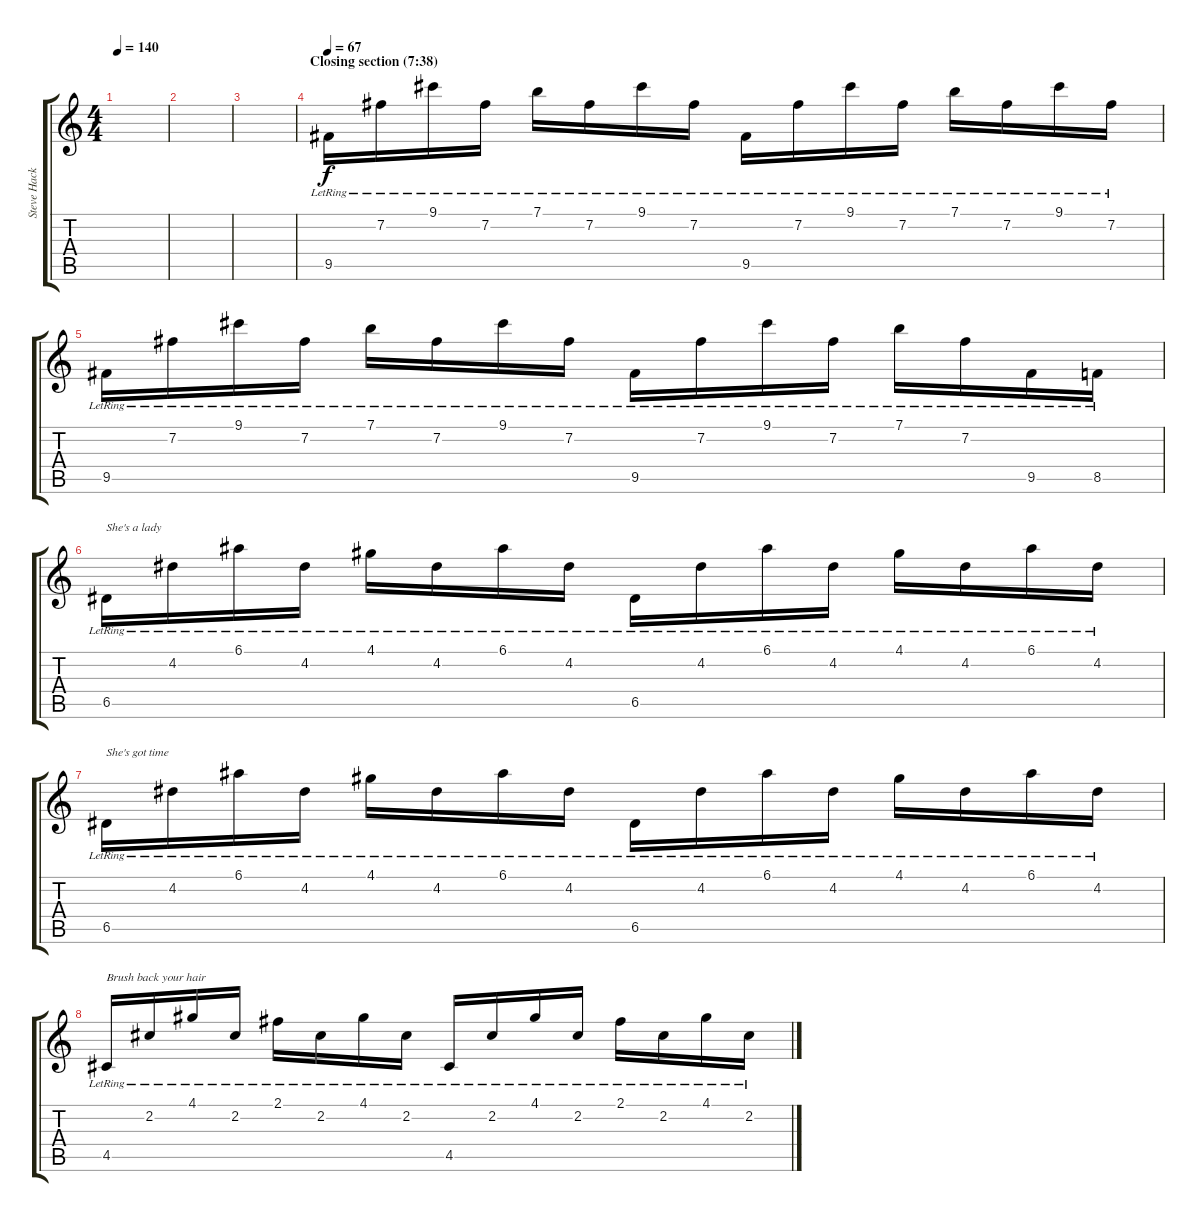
\track ("Steve Hackett (clean guitar solo)" "Steve Hack") {instrument electricguitarjazz}
\staff {score tabs}
\tuning (E4 B3 G3 D3 A2 E2) {hide}
\ts (4 4)
\tempo 140
\clef g2
\ks c
|
|
|
\section ("" "Closing section (7:38)")
\tempo 67
9.5{lr}.16{volume 10} 7.2{lr}.16 9.1{lr}.16 7.2{lr}.16 7.1{lr}.16 7.2{lr}.16 9.1{lr}.16 7.2{lr}.16 9.5{lr}.16 7.2{lr}.16 9.1{lr}.16 7.2{lr}.16 7.1{lr}.16 7.2{lr}.16 9.1{lr}.16 7.2{lr}.16 |
9.5{lr}.16 7.2{lr}.16 9.1{lr}.16 7.2{lr}.16 7.1{lr}.16 7.2{lr}.16 9.1{lr}.16 7.2{lr}.16 9.5{lr}.16 7.2{lr}.16 9.1{lr}.16 7.2{lr}.16 7.1{lr}.16 7.2{lr}.16 9.5{lr}.16 8.5{lr}.16 |
6.5{lr}.16{txt "She's a lady"} 4.2{lr}.16 6.1{lr}.16 4.2{lr}.16 4.1{lr}.16 4.2{lr}.16 6.1{lr}.16 4.2{lr}.16 6.5{lr}.16 4.2{lr}.16 6.1{lr}.16 4.2{lr}.16 4.1{lr}.16 4.2{lr}.16 6.1{lr}.16 4.2{lr}.16 |
6.5{lr}.16{txt "She's got time"} 4.2{lr}.16 6.1{lr}.16 4.2{lr}.16 4.1{lr}.16 4.2{lr}.16 6.1{lr}.16 4.2{lr}.16 6.5{lr}.16 4.2{lr}.16 6.1{lr}.16 4.2{lr}.16 4.1{lr}.16 4.2{lr}.16 6.1{lr}.16 4.2{lr}.16 |
4.5{lr}.16{txt "Brush back your hair"} 2.2{lr}.16 4.1{lr}.16 2.2{lr}.16 2.1{lr}.16 2.2{lr}.16 4.1{lr}.16 2.2{lr}.16 4.5{lr}.16 2.2{lr}.16 4.1{lr}.16 2.2{lr}.16 2.1{lr}.16 2.2{lr}.16 4.1{lr}.16 2.2{lr}.16
